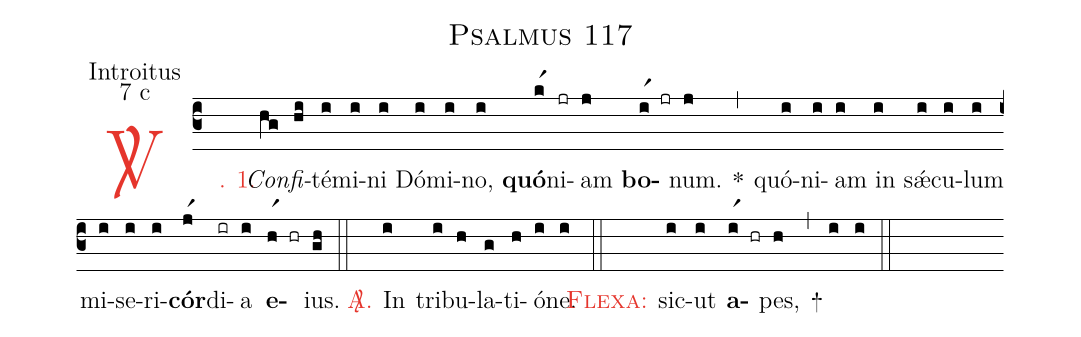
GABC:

name: Psalmus 117;
office-part: Introitus;
mode: 7;
mode-differentia: c;
%%
(c3)

<c><sp>V/</sp>. 1.</c>() <i>Con</i>(hg)<i>fi</i>(hi)té(i)mi(i)ni(i) Dó(i)mi(i)no,(i) <b>quó</b>(kr1)ni(jr)am(j) <b>bo</b>(ir1 jr)num.(j) *(,) quó(i)ni(i)am(i) in(i) sǽ(i)cu(i)lum(i) mi(i)se(i)ri(i)<b>cór</b>(jr1)di(ir)a(i) <b>e</b>(hr1 hr)ius.(gh)

(::)

<c><sp>A/</sp>.</c>() In(i) tri(i)bu(h)la(g)ti(h)ó(i)ne.(i)

(::)

<c><sc>Flexa</sc>:</c>() sic(i)ut(i) <b>a</b>(ir1 hr)pes,(h) +(,) (i) (i)

(::)
